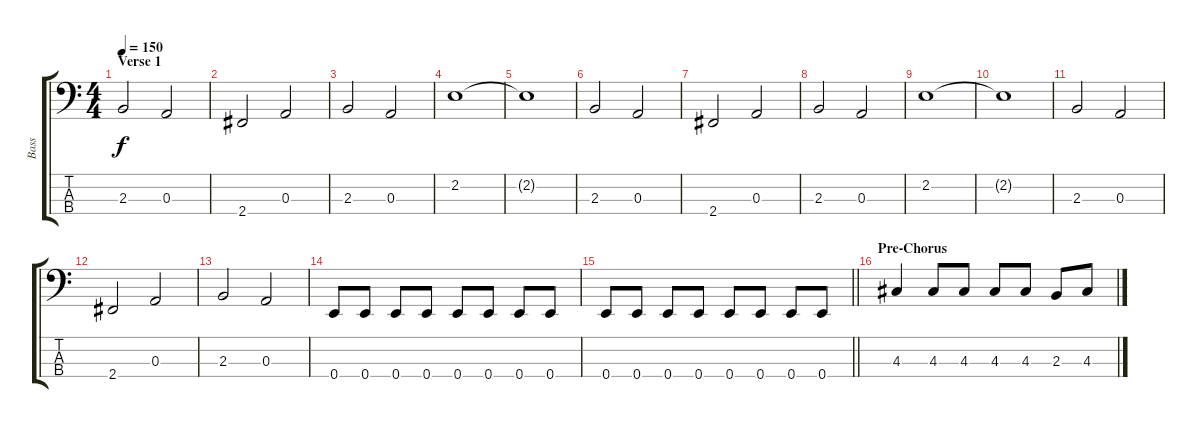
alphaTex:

\track ("Bass" "Bass") {instrument electricbassfinger}
\staff {score tabs}
\tuning (G2 D2 A1 E1) {hide}
\ts (4 4)
\section ("" "Verse 1")
\tempo 150
\clef f4
\ks c
2.3.2{dy f} 0.3.2 |
2.4.2 0.3.2 |
2.3.2 0.3.2 |
2.2.1 |
2.2{t}.1 |
2.3.2 0.3.2 |
2.4.2 0.3.2 |
2.3.2 0.3.2 |
2.2.1 |
2.2{t}.1 |
2.3.2 0.3.2 |
2.4.2 0.3.2 |
2.3.2 0.3.2 |
0.4.8 0.4.8 0.4.8 0.4.8 0.4.8 0.4.8 0.4.8 0.4.8 |
\barLineRight lightlight
0.4.8 0.4.8 0.4.8 0.4.8 0.4.8 0.4.8 0.4.8 0.4.8 |
\section ("" "Pre-Chorus")
4.3.4 4.3.8 4.3.8 4.3.8 4.3.8 2.3.8 4.3.8
